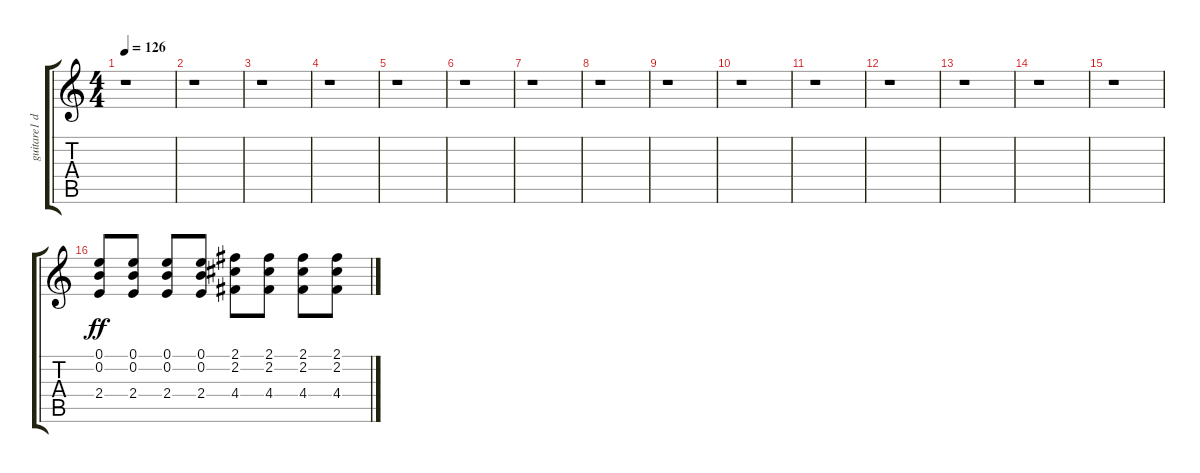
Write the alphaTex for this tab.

\track ("guitare1 disto" "guitare1 d") {instrument distortionguitar}
\staff {score tabs}
\tuning (E4 B3 G3 D3 A2 E2) {hide}
\ts (4 4)
\tempo 126
\clef g2
\ks c
r.1{dy mf} |
r.1 |
r.1 |
r.1 |
r.1 |
r.1 |
r.1 |
r.1 |
r.1 |
r.1 |
r.1 |
r.1 |
r.1 |
r.1 |
r.1 |
(0.1 0.2 2.4).8{dy ff} (0.1 0.2 2.4).8 (0.1 0.2 2.4).8 (0.1 0.2 2.4).8 (2.1 2.2 4.4).8 (2.1 2.2 4.4).8 (2.1 2.2 4.4).8 (2.1 2.2 4.4).8
